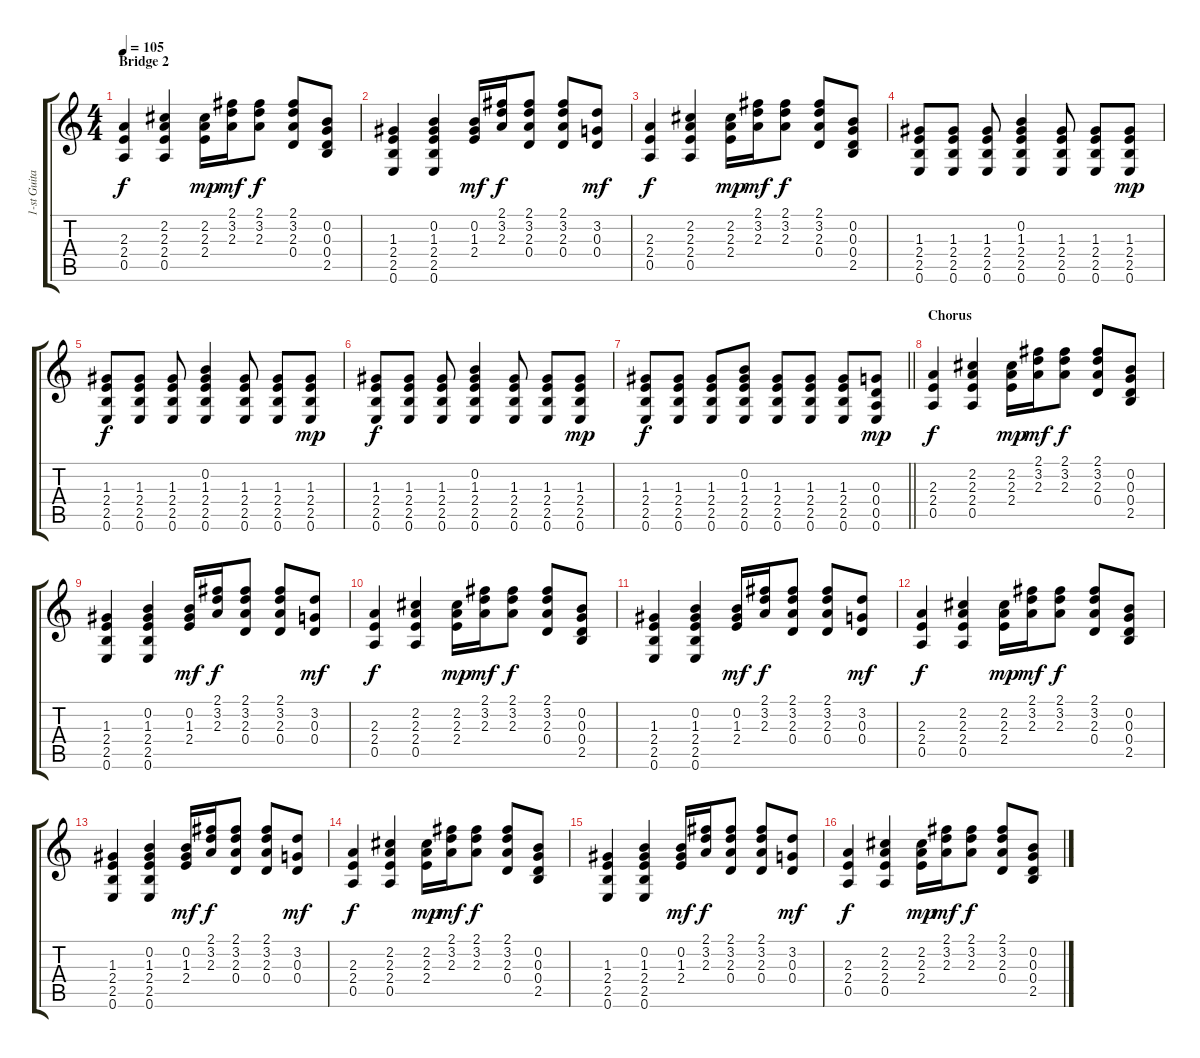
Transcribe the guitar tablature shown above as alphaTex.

\track ("1-st Guitar" "1-st Guita") {instrument distortionguitar}
\staff {score tabs}
\tuning (E4 B3 G3 D3 A2 E2) {hide}
\ts (4 4)
\section ("" "Bridge 2")
\tempo 105
\clef g2
\ks c
(2.3 2.4 0.5).4{dy f} (2.2 2.3 2.4 0.5).4 (2.2 2.3 2.4).16{dy mp} (2.1 3.2 2.3).16{dy mf} (2.1 3.2 2.3).8{dy f} (2.1 3.2 2.3 0.4).8 (0.2 0.3 0.4 2.5).8 |
(1.3 2.4 2.5 0.6).4 (0.2 1.3 2.4 2.5 0.6).4 (0.2 1.3 2.4).16{dy mf} (2.1 3.2 2.3).16{dy f} (2.1 3.2 2.3 0.4).8 (2.1 3.2 2.3 0.4).8 (3.2 0.3 0.4).8{dy mf} |
(2.3 2.4 0.5).4{dy f} (2.2 2.3 2.4 0.5).4 (2.2 2.3 2.4).16{dy mp} (2.1 3.2 2.3).16{dy mf} (2.1 3.2 2.3).8{dy f} (2.1 3.2 2.3 0.4).8 (0.2 0.3 0.4 2.5).8 |
(1.3 2.4 2.5 0.6).8 (1.3 2.4 2.5 0.6).8 (1.3 2.4 2.5 0.6).8 (0.2 1.3 2.4 2.5 0.6).4 (1.3 2.4 2.5 0.6).8 (1.3 2.4 2.5 0.6).8 (1.3 2.4 2.5 0.6).8{dy mp} |
(1.3 2.4 2.5 0.6).8{dy f} (1.3 2.4 2.5 0.6).8 (1.3 2.4 2.5 0.6).8 (0.2 1.3 2.4 2.5 0.6).4 (1.3 2.4 2.5 0.6).8 (1.3 2.4 2.5 0.6).8 (1.3 2.4 2.5 0.6).8{dy mp} |
(1.3 2.4 2.5 0.6).8{dy f} (1.3 2.4 2.5 0.6).8 (1.3 2.4 2.5 0.6).8 (0.2 1.3 2.4 2.5 0.6).4 (1.3 2.4 2.5 0.6).8 (1.3 2.4 2.5 0.6).8 (1.3 2.4 2.5 0.6).8{dy mp} |
\barLineRight lightlight
(1.3 2.4 2.5 0.6).8{dy f} (1.3 2.4 2.5 0.6).8 (1.3 2.4 2.5 0.6).8 (0.2 1.3 2.4 2.5 0.6).8 (1.3 2.4 2.5 0.6).8 (1.3 2.4 2.5 0.6).8 (1.3 2.4 2.5 0.6).8 (0.3 0.4 0.5 0.6).8{dy mp} |
\section ("" "Chorus")
(2.3 2.4 0.5).4{dy f} (2.2 2.3 2.4 0.5).4 (2.2 2.3 2.4).16{dy mp} (2.1 3.2 2.3).16{dy mf} (2.1 3.2 2.3).8{dy f} (2.1 3.2 2.3 0.4).8 (0.2 0.3 0.4 2.5).8 |
(1.3 2.4 2.5 0.6).4 (0.2 1.3 2.4 2.5 0.6).4 (0.2 1.3 2.4).16{dy mf} (2.1 3.2 2.3).16{dy f} (2.1 3.2 2.3 0.4).8 (2.1 3.2 2.3 0.4).8 (3.2 0.3 0.4).8{dy mf} |
(2.3 2.4 0.5).4{dy f} (2.2 2.3 2.4 0.5).4 (2.2 2.3 2.4).16{dy mp} (2.1 3.2 2.3).16{dy mf} (2.1 3.2 2.3).8{dy f} (2.1 3.2 2.3 0.4).8 (0.2 0.3 0.4 2.5).8 |
(1.3 2.4 2.5 0.6).4 (0.2 1.3 2.4 2.5 0.6).4 (0.2 1.3 2.4).16{dy mf} (2.1 3.2 2.3).16{dy f} (2.1 3.2 2.3 0.4).8 (2.1 3.2 2.3 0.4).8 (3.2 0.3 0.4).8{dy mf} |
(2.3 2.4 0.5).4{dy f} (2.2 2.3 2.4 0.5).4 (2.2 2.3 2.4).16{dy mp} (2.1 3.2 2.3).16{dy mf} (2.1 3.2 2.3).8{dy f} (2.1 3.2 2.3 0.4).8 (0.2 0.3 0.4 2.5).8 |
(1.3 2.4 2.5 0.6).4 (0.2 1.3 2.4 2.5 0.6).4 (0.2 1.3 2.4).16{dy mf} (2.1 3.2 2.3).16{dy f} (2.1 3.2 2.3 0.4).8 (2.1 3.2 2.3 0.4).8 (3.2 0.3 0.4).8{dy mf} |
(2.3 2.4 0.5).4{dy f} (2.2 2.3 2.4 0.5).4 (2.2 2.3 2.4).16{dy mp} (2.1 3.2 2.3).16{dy mf} (2.1 3.2 2.3).8{dy f} (2.1 3.2 2.3 0.4).8 (0.2 0.3 0.4 2.5).8 |
(1.3 2.4 2.5 0.6).4 (0.2 1.3 2.4 2.5 0.6).4 (0.2 1.3 2.4).16{dy mf} (2.1 3.2 2.3).16{dy f} (2.1 3.2 2.3 0.4).8 (2.1 3.2 2.3 0.4).8 (3.2 0.3 0.4).8{dy mf} |
(2.3 2.4 0.5).4{dy f} (2.2 2.3 2.4 0.5).4 (2.2 2.3 2.4).16{dy mp} (2.1 3.2 2.3).16{dy mf} (2.1 3.2 2.3).8{dy f} (2.1 3.2 2.3 0.4).8 (0.2 0.3 0.4 2.5).8
